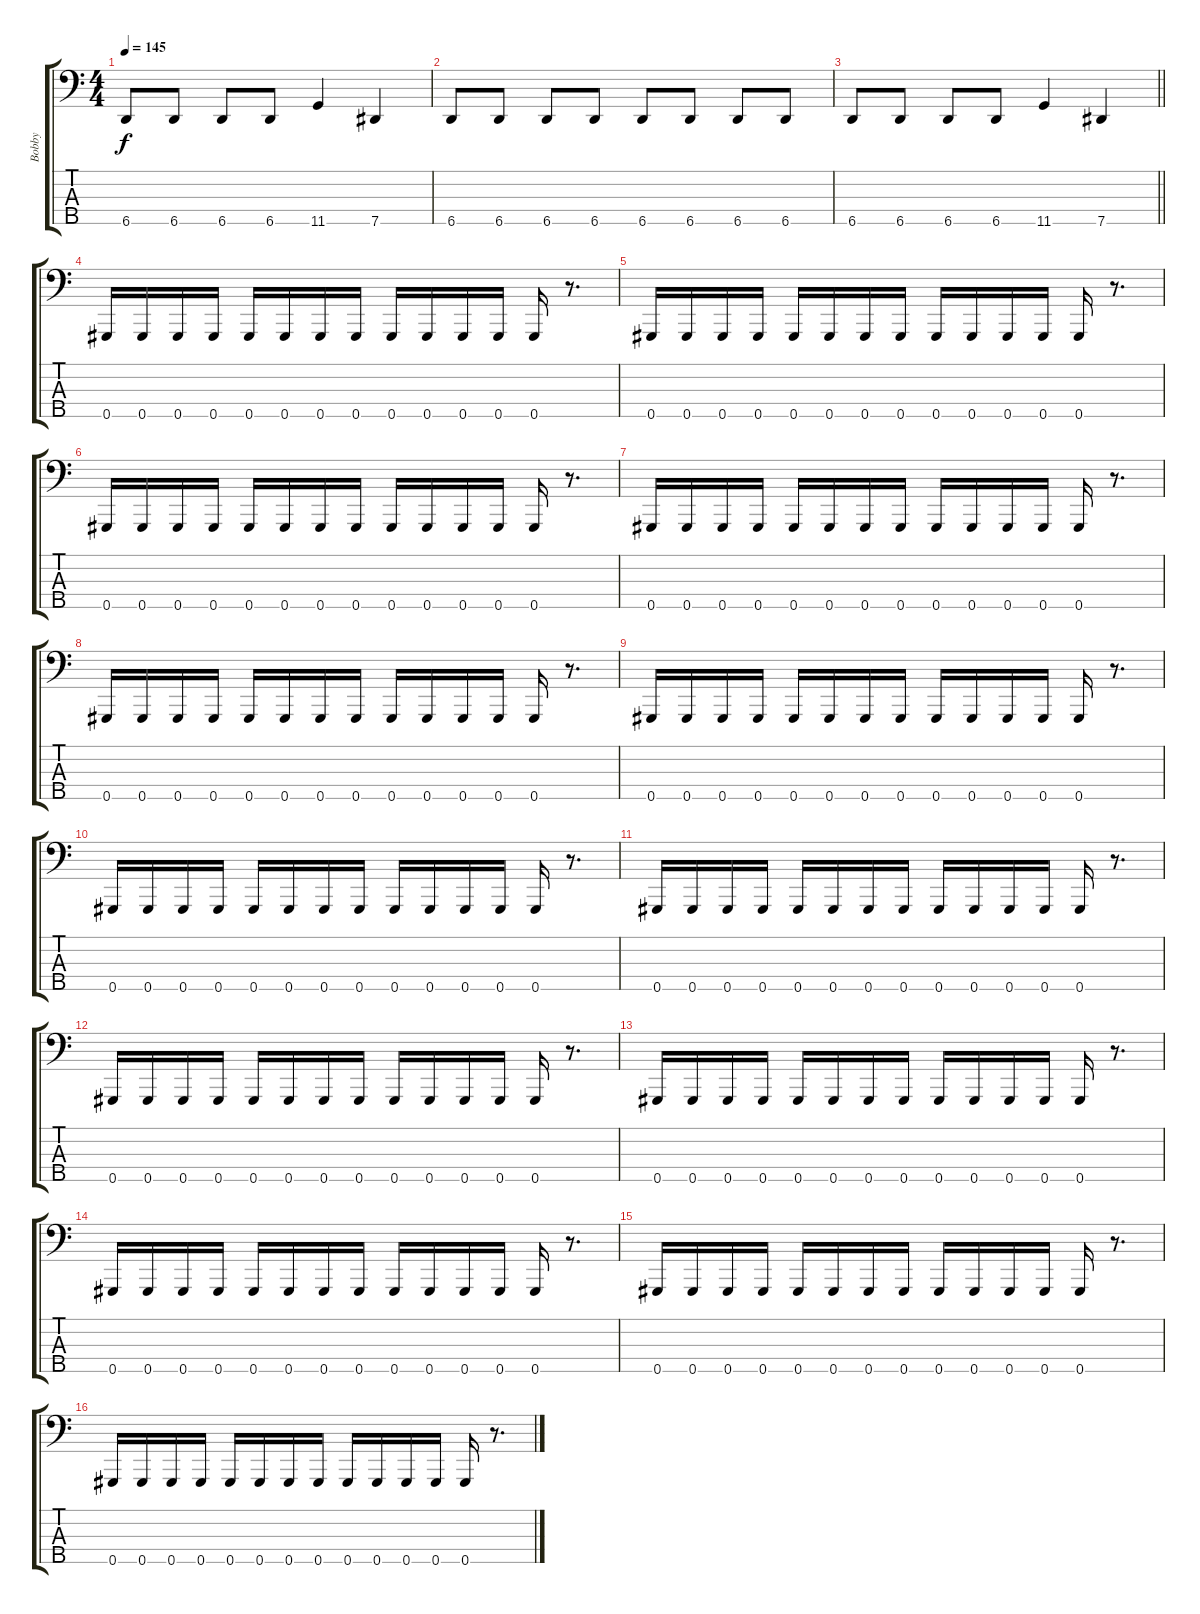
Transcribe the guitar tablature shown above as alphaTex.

\track ("Bobby" "Bobby") {instrument electricbasspick}
\staff {score tabs}
\tuning (E2 B1 Gb1 Db1 Ab0) {hide}
\ts (4 4)
\tempo 145
\clef f4
\ks c
6.5.8{dy f} 6.5.8 6.5.8 6.5.8 11.5.4 7.5.4 |
6.5.8 6.5.8 6.5.8 6.5.8 6.5.8 6.5.8 6.5.8 6.5.8 |
\barLineRight lightlight
6.5.8 6.5.8 6.5.8 6.5.8 11.5.4 7.5.4 |
\section ("" "")
0.5.16 0.5.16 0.5.16 0.5.16 0.5.16 0.5.16 0.5.16 0.5.16 0.5.16 0.5.16 0.5.16 0.5.16 0.5.16 r.8{d} |
0.5.16 0.5.16 0.5.16 0.5.16 0.5.16 0.5.16 0.5.16 0.5.16 0.5.16 0.5.16 0.5.16 0.5.16 0.5.16 r.8{d} |
0.5.16 0.5.16 0.5.16 0.5.16 0.5.16 0.5.16 0.5.16 0.5.16 0.5.16 0.5.16 0.5.16 0.5.16 0.5.16 r.8{d} |
0.5.16 0.5.16 0.5.16 0.5.16 0.5.16 0.5.16 0.5.16 0.5.16 0.5.16 0.5.16 0.5.16 0.5.16 0.5.16 r.8{d} |
0.5.16 0.5.16 0.5.16 0.5.16 0.5.16 0.5.16 0.5.16 0.5.16 0.5.16 0.5.16 0.5.16 0.5.16 0.5.16 r.8{d} |
0.5.16 0.5.16 0.5.16 0.5.16 0.5.16 0.5.16 0.5.16 0.5.16 0.5.16 0.5.16 0.5.16 0.5.16 0.5.16 r.8{d} |
0.5.16 0.5.16 0.5.16 0.5.16 0.5.16 0.5.16 0.5.16 0.5.16 0.5.16 0.5.16 0.5.16 0.5.16 0.5.16 r.8{d} |
0.5.16 0.5.16 0.5.16 0.5.16 0.5.16 0.5.16 0.5.16 0.5.16 0.5.16 0.5.16 0.5.16 0.5.16 0.5.16 r.8{d} |
0.5.16 0.5.16 0.5.16 0.5.16 0.5.16 0.5.16 0.5.16 0.5.16 0.5.16 0.5.16 0.5.16 0.5.16 0.5.16 r.8{d} |
0.5.16 0.5.16 0.5.16 0.5.16 0.5.16 0.5.16 0.5.16 0.5.16 0.5.16 0.5.16 0.5.16 0.5.16 0.5.16 r.8{d} |
0.5.16 0.5.16 0.5.16 0.5.16 0.5.16 0.5.16 0.5.16 0.5.16 0.5.16 0.5.16 0.5.16 0.5.16 0.5.16 r.8{d} |
0.5.16 0.5.16 0.5.16 0.5.16 0.5.16 0.5.16 0.5.16 0.5.16 0.5.16 0.5.16 0.5.16 0.5.16 0.5.16 r.8{d} |
0.5.16 0.5.16 0.5.16 0.5.16 0.5.16 0.5.16 0.5.16 0.5.16 0.5.16 0.5.16 0.5.16 0.5.16 0.5.16 r.8{d}
